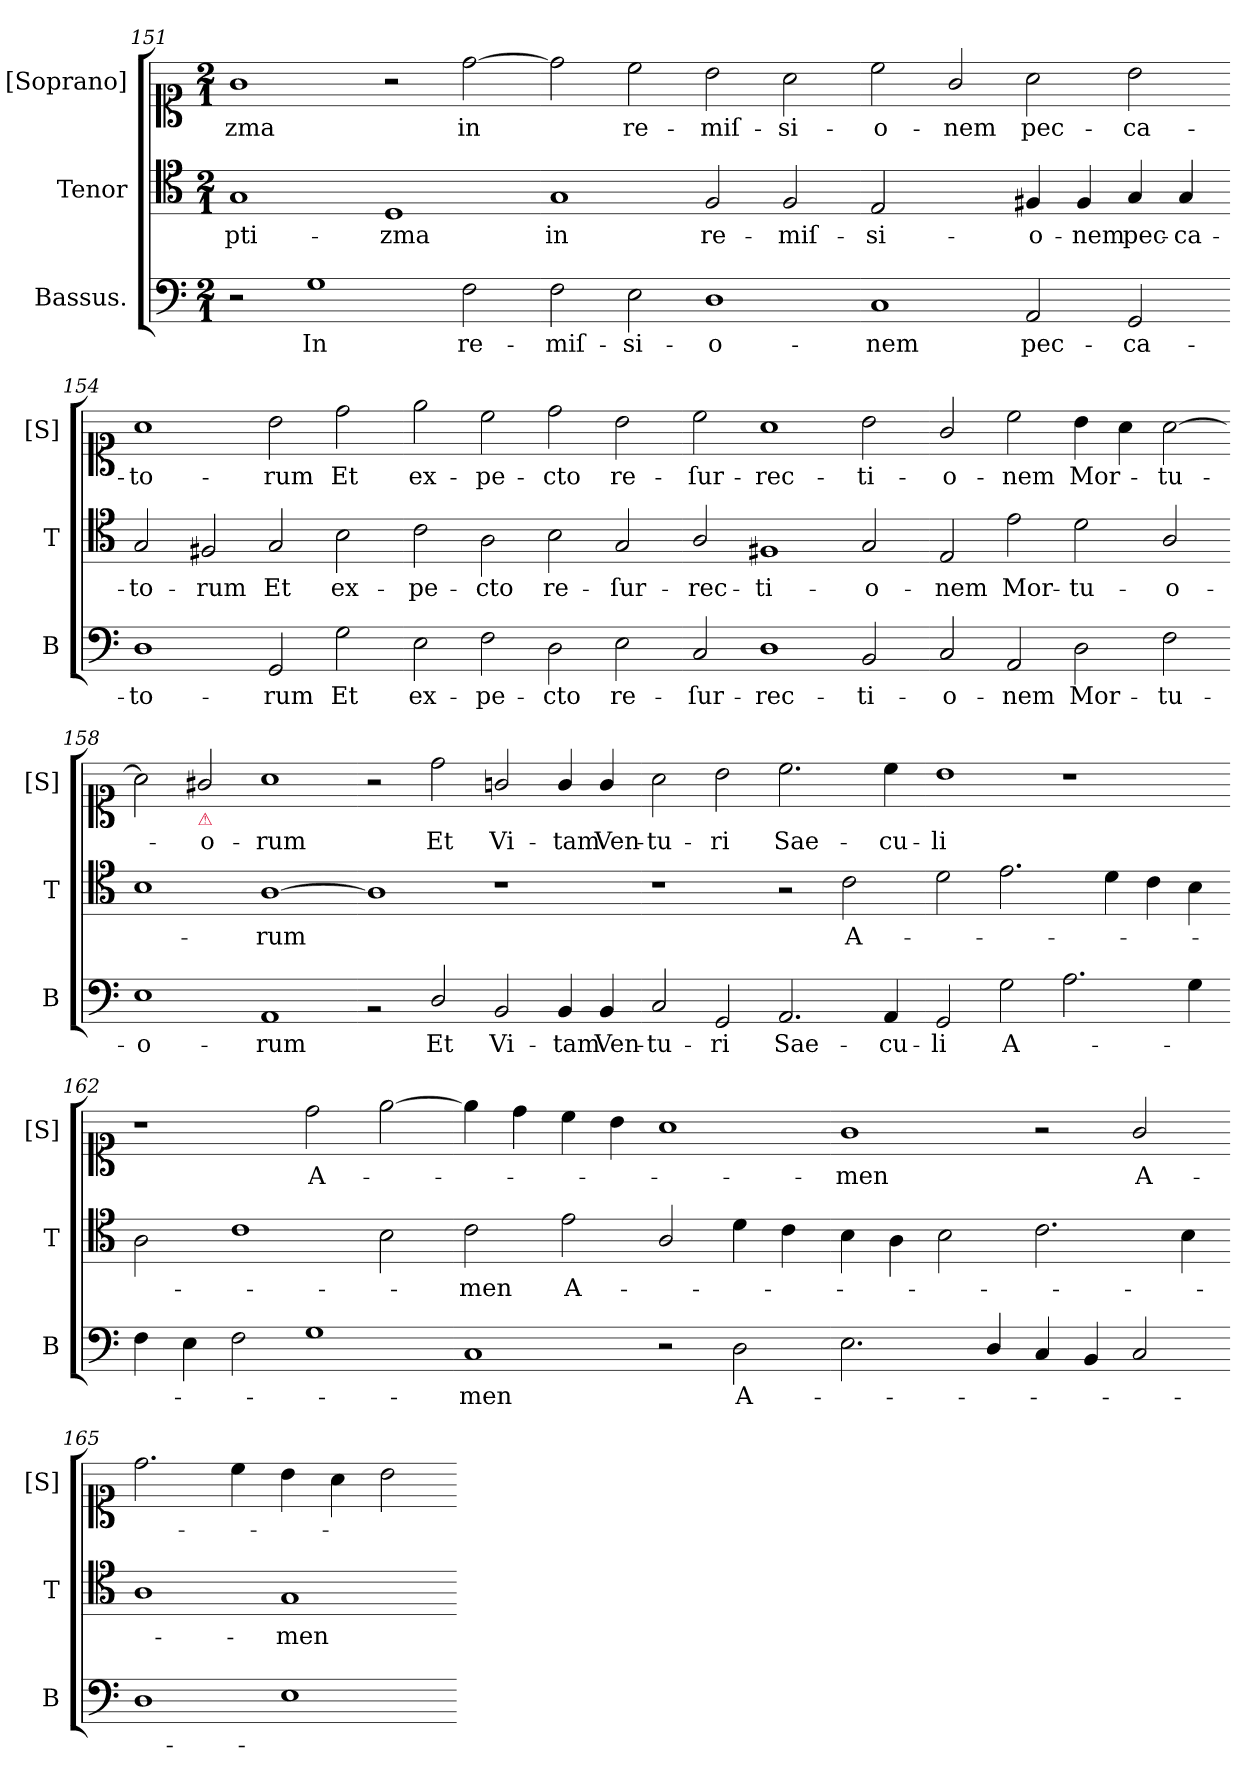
**kern	**text	**kern	**text	**kern	**text
*part3	*part3	*part2	*part2	*part1	*part1
*staff3	*staff3	*staff2	*staff2	*staff1	*staff1
*I"Bassus.	*	*I"Tenor	*	*I"[Soprano]	*
*I'B	*	*I'T	*	*I'[S]	*
*clefF4	*	*clefC4	*	*clefC1	*
*k[]	*	*k[]	*	*k[]	*
*M2/1	*	*M2/1	*	*M2/1	*
=151	=151	=151	=151	=151	=151
2r	.	1G	-pti-	1g	-zma
1G	In	.	.	.	.
.	.	1D	-zma	2r	.
2F\	re-	.	.	[2dd\	in
=152-	=152-	=152-	=152-	=152-	=152-
2F\	-miſ-	1G	in	2dd\]	.
2E\	-si-	.	.	2cc\	re-
1D	-o-	2F/	re-	2b\	-miſ-
.	.	2F/	-miſ-	2a\	-si-
=153-	=153-	=153-	=153-	=153-	=153-
!	!	!LO:N:vis=2	!	!	!
1C	-nem	1E	-si-	2cc\	-o-
.	.	.	.	2g/	-nem
2AA/	pec-	4F#X/	-o-	2a\	pec-
.	.	4F#/	-nem	.	.
2GG/	-ca-	4G/	pec-	2b\	-ca-
.	.	4G/	-ca-	.	.
=154-	=154-	=154-	=154-	=154-	=154-
1D	-to-	2G/	-to-	1a	-to-
.	.	2F#X/	-rum	.	.
2GG/	-rum	2G/	Et	2b\	-rum
2G\	Et	2B\	ex-	2dd\	Et
=155-	=155-	=155-	=155-	=155-	=155-
2E\	ex-	2c\	-pe-	2ee\	ex-
2F\	-pe-	2A\	-cto	2cc\	-pe-
2D\	-cto	2B\	re-	2dd\	-cto
2E\	re-	2G/	-ſur-	2b\	re-
=156-	=156-	=156-	=156-	=156-	=156-
2C/	-ſur-	2A/	-rec-	2cc\	-ſur-
1D	-rec-	1F#X	-ti-	1a	-rec-
2BB/	-ti-	2G/	-o-	2b\	-ti-
=157-	=157-	=157-	=157-	=157-	=157-
2C/	-o-	2E/	-nem	2g/	-o-
2AA/	-nem	2e\	Mor-	2cc\	-nem
2D\	Mor-	2d\	-tu-	4b\	Mor-
.	.	.	.	4a\	.
2F\	-tu-	2A/	-o-	[2a\	-tu-
=158-	=158-	=158-	=158-	=158-	=158-
1E	-o-	1B	.	2a\]	.
!	!	!	!	!LO:TX:b:color=crimson:t=⚠	!
.	.	.	.	2g#X/	-o-
1AA	-rum	[1A	-rum	1a	-rum
=159-	=159-	=159-	=159-	=159-	=159-
2rBB	.	1A]	.	2r	.
2D/	Et	.	.	2dd\	Et
2BB/	Vi-	1r	.	2gn/	Vi-
4BB/	-tam	.	.	4g/	-tam
4BB/	Ven-	.	.	4g/	Ven-
=160-	=160-	=160-	=160-	=160-	=160-
2C/	-tu-	1r	.	2a\	-tu-
2GG/	-ri	.	.	2b\	-ri
2.AA/	Sae-	2r	.	2.cc\	Sae-
.	.	2c\	A-	.	.
4AA/	-cu-	.	.	4cc\	-cu-
=161-	=161-	=161-	=161-	=161-	=161-
2GG/	-li	2d\	.	1b	-li
2G\	A-	2.e\	.	.	.
2.A\	.	.	.	1r	.
.	.	4d\	.	.	.
.	.	4c\	.	.	.
4G\	.	4B\	.	.	.
=162-	=162-	=162-	=162-	=162-	=162-
4F\	.	2A\	.	1r	.
4E\	.	.	.	.	.
2F\	.	1c	.	.	.
1G	.	.	.	2dd\	A-
.	.	2B\	.	[2ee\	.
=163-	=163-	=163-	=163-	=163-	=163-
1C	-men	2c\	-men	4ee\]	.
.	.	.	.	4dd\	.
!	!	!	!LO:LY:i	!	!
.	.	2e\	A-	4cc\	.
.	.	.	.	4b\	.
2r	.	2A/	.	1a	.
2D\	A-	4d\	.	.	.
.	.	4c\	.	.	.
=164-	=164-	=164-	=164-	=164-	=164-
2.E\	.	4B\	.	1g	men
.	.	4A\	.	.	.
.	.	2B\	.	.	.
4D/	.	.	.	.	.
4C/	.	2.c\	.	2r	.
4BB/	.	.	.	.	.
2C/	.	.	.	2g/	A-
.	.	4B\	.	.	.
=165-	=165-	=165-	=165-	=165-	=165-
1D	.	1A	.	2.dd\	.
.	.	.	.	4cc\	.
!	!	!	!LO:LY:i	!	!
1E	.	1G	-men	4b\	.
.	.	.	.	4a\	.
.	.	.	.	2b\	.
=-	=-	=-	=-	=-	=-
*-	*-	*-	*-	*-	*-
